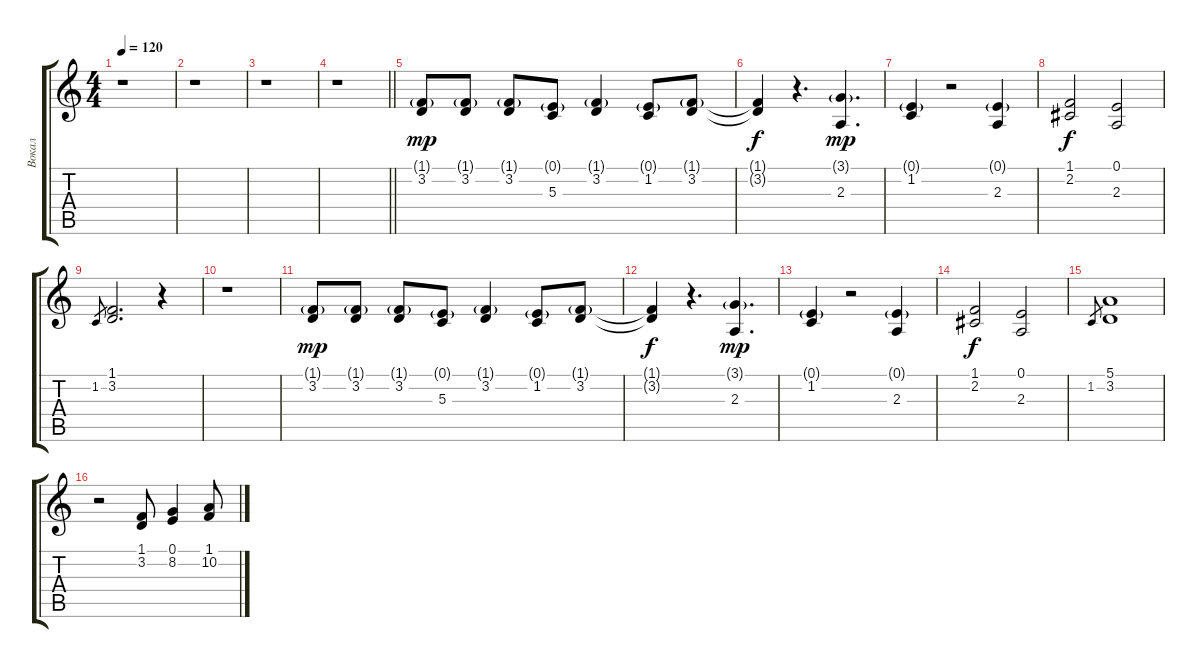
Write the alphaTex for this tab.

\track ("Вокал" "Вокал") {instrument oboe}
\staff {score tabs}
\tuning (E4 B3 G3 D3 A2 E2) {hide}
\ts (4 4)
\tempo 120
\clef g2
\ks c
r.1{dy f} |
r.1 |
r.1 |
\barLineRight lightlight
r.1 |
(1.1{g} 3.2).8{dy mp} (1.1{g} 3.2).8 (1.1{g} 3.2).8 (0.1{g} 5.3).8 (1.1{g} 3.2).4 (0.1{g} 1.2).8 (1.1{g} 3.2).8 |
(1.1{t} 3.2{t}).4{dy f} r.4{d} (3.1{g} 2.3).4{d dy mp} |
(0.1{g} 1.2).4 r.2 (0.1{g} 2.3).4 |
(1.1 2.2).2{dy f} (0.1 2.3).2 |
1.2.8{gr} (1.1 3.2).2{d} r.4 |
r.1 |
(1.1{g} 3.2).8{dy mp} (1.1{g} 3.2).8 (1.1{g} 3.2).8 (0.1{g} 5.3).8 (1.1{g} 3.2).4 (0.1{g} 1.2).8 (1.1{g} 3.2).8 |
(1.1{t} 3.2{t}).4{dy f} r.4{d} (3.1{g} 2.3).4{d dy mp} |
(0.1{g} 1.2).4 r.2 (0.1{g} 2.3).4 |
(1.1 2.2).2{dy f} (0.1 2.3).2 |
1.2.8{gr} (5.1 3.2).1 |
r.2 (1.1 3.2).8 (0.1 8.2).4 (1.1 10.2).8
